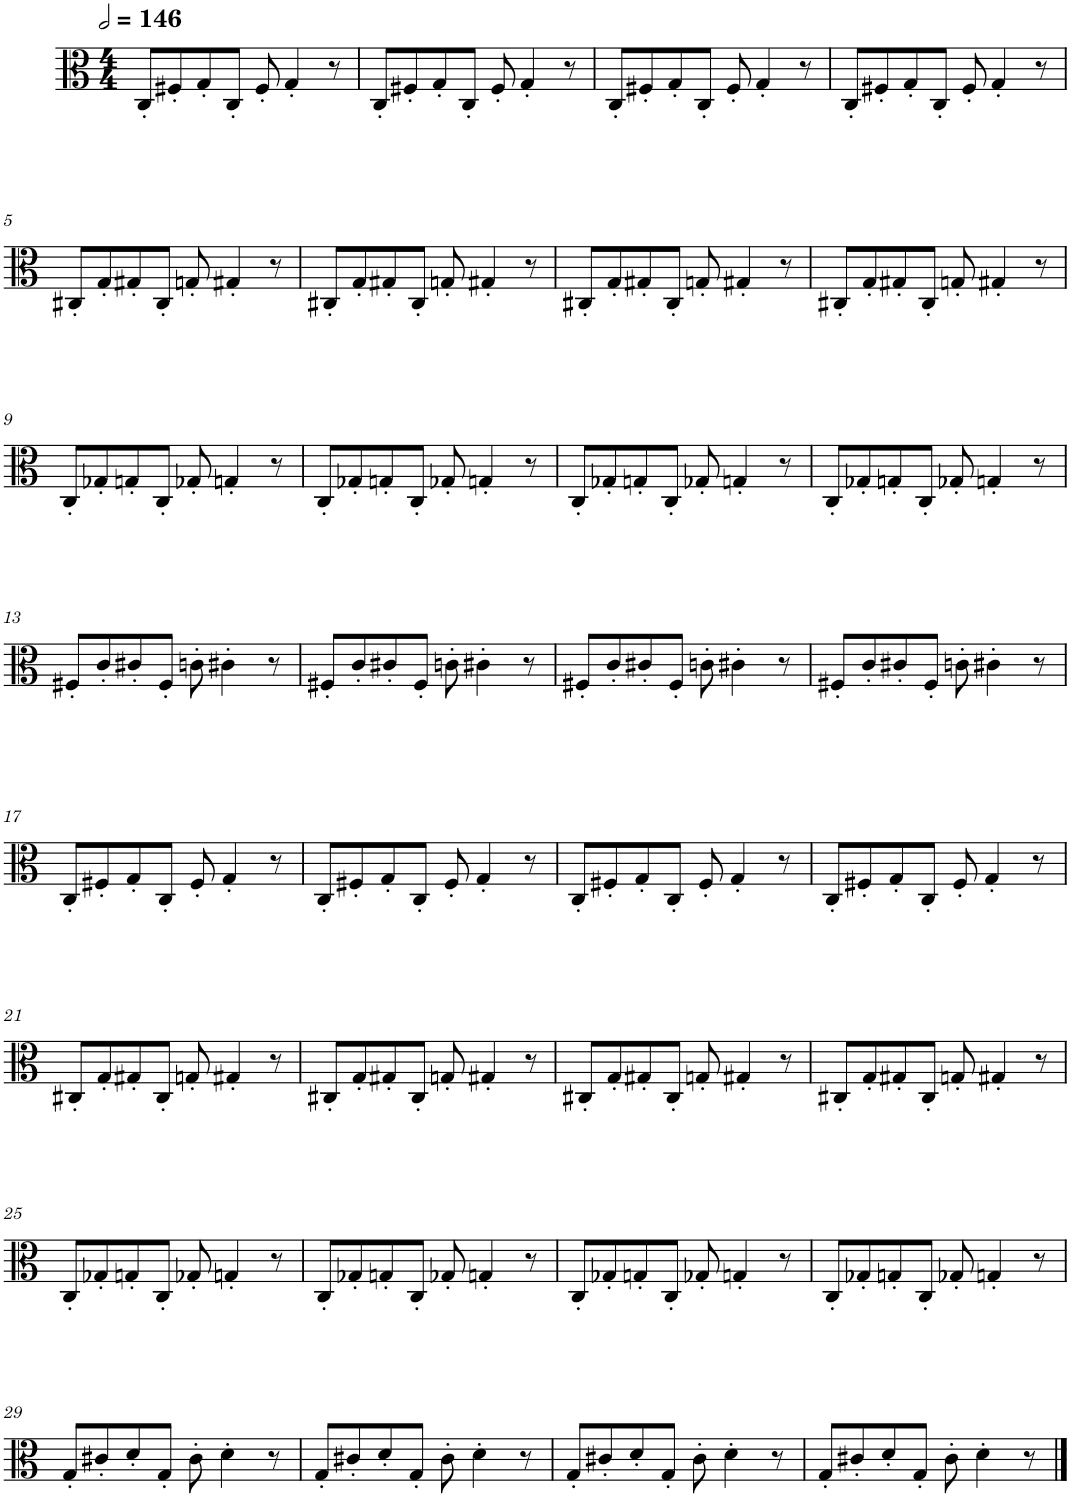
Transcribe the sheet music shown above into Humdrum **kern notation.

**kern
*part1
*staff1
*I"Viola
*I'Vla.
*clefC3
*k[]
*M4/4
*MM292
=1
8C'/L
8F#X'/
8G'/
8C'/J
8F#'/
4G'/
8r
=2
8C'/L
8F#X'/
8G'/
8C'/J
8F#'/
4G'/
8r
=3
8C'/L
8F#X'/
8G'/
8C'/J
8F#'/
4G'/
8r
=4
8C'/L
8F#X'/
8G'/
8C'/J
8F#'/
4G'/
8r
!!LO:LB:g=z
=5
8C#X'/L
8G'/
8G#X'/
8C#'/J
8Gn'/
4G#X'/
8r
=6
8C#X'/L
8G'/
8G#X'/
8C#'/J
8Gn'/
4G#X'/
8r
=7
8C#X'/L
8G'/
8G#X'/
8C#'/J
8Gn'/
4G#X'/
8r
=8
8C#X'/L
8G'/
8G#X'/
8C#'/J
8Gn'/
4G#X'/
8r
!!LO:LB:g=z
=9
8C'/L
8G-X'/
8Gn'/
8C'/J
8G-X'/
4Gn'/
8r
=10
8C'/L
8G-X'/
8Gn'/
8C'/J
8G-X'/
4Gn'/
8r
=11
8C'/L
8G-X'/
8Gn'/
8C'/J
8G-X'/
4Gn'/
8r
=12
8C'/L
8G-X'/
8Gn'/
8C'/J
8G-X'/
4Gn'/
8r
!!LO:LB:g=z
=13
8F#X'/L
8c'/
8c#X'/
8F#'/J
8cn'\
4c#X'\
8r
=14
8F#X'/L
8c'/
8c#X'/
8F#'/J
8cn'\
4c#X'\
8r
=15
8F#X'/L
8c'/
8c#X'/
8F#'/J
8cn'\
4c#X'\
8r
=16
8F#X'/L
8c'/
8c#X'/
8F#'/J
8cn'\
4c#X'\
8r
!!LO:LB:g=z
=17
8C'/L
8F#X'/
8G'/
8C'/J
8F#'/
4G'/
8r
=18
8C'/L
8F#X'/
8G'/
8C'/J
8F#'/
4G'/
8r
=19
8C'/L
8F#X'/
8G'/
8C'/J
8F#'/
4G'/
8r
=20
8C'/L
8F#X'/
8G'/
8C'/J
8F#'/
4G'/
8r
!!LO:LB:g=z
=21
8C#X'/L
8G'/
8G#X'/
8C#'/J
8Gn'/
4G#X'/
8r
=22
8C#X'/L
8G'/
8G#X'/
8C#'/J
8Gn'/
4G#X'/
8r
=23
8C#X'/L
8G'/
8G#X'/
8C#'/J
8Gn'/
4G#X'/
8r
=24
8C#X'/L
8G'/
8G#X'/
8C#'/J
8Gn'/
4G#X'/
8r
!!LO:LB:g=z
=25
8C'/L
8G-X'/
8Gn'/
8C'/J
8G-X'/
4Gn'/
8r
=26
8C'/L
8G-X'/
8Gn'/
8C'/J
8G-X'/
4Gn'/
8r
=27
8C'/L
8G-X'/
8Gn'/
8C'/J
8G-X'/
4Gn'/
8r
=28
8C'/L
8G-X'/
8Gn'/
8C'/J
8G-X'/
4Gn'/
8r
!!LO:LB:g=z
=29
8G'/L
8c#X'/
8d'/
8G'/J
8c#'\
4d'\
8r
=30
8G'/L
8c#X'/
8d'/
8G'/J
8c#'\
4d'\
8r
=31
8G'/L
8c#X'/
8d'/
8G'/J
8c#'\
4d'\
8r
=32
8G'/L
8c#X'/
8d'/
8G'/J
8c#'\
4d'\
8r
==
*-
